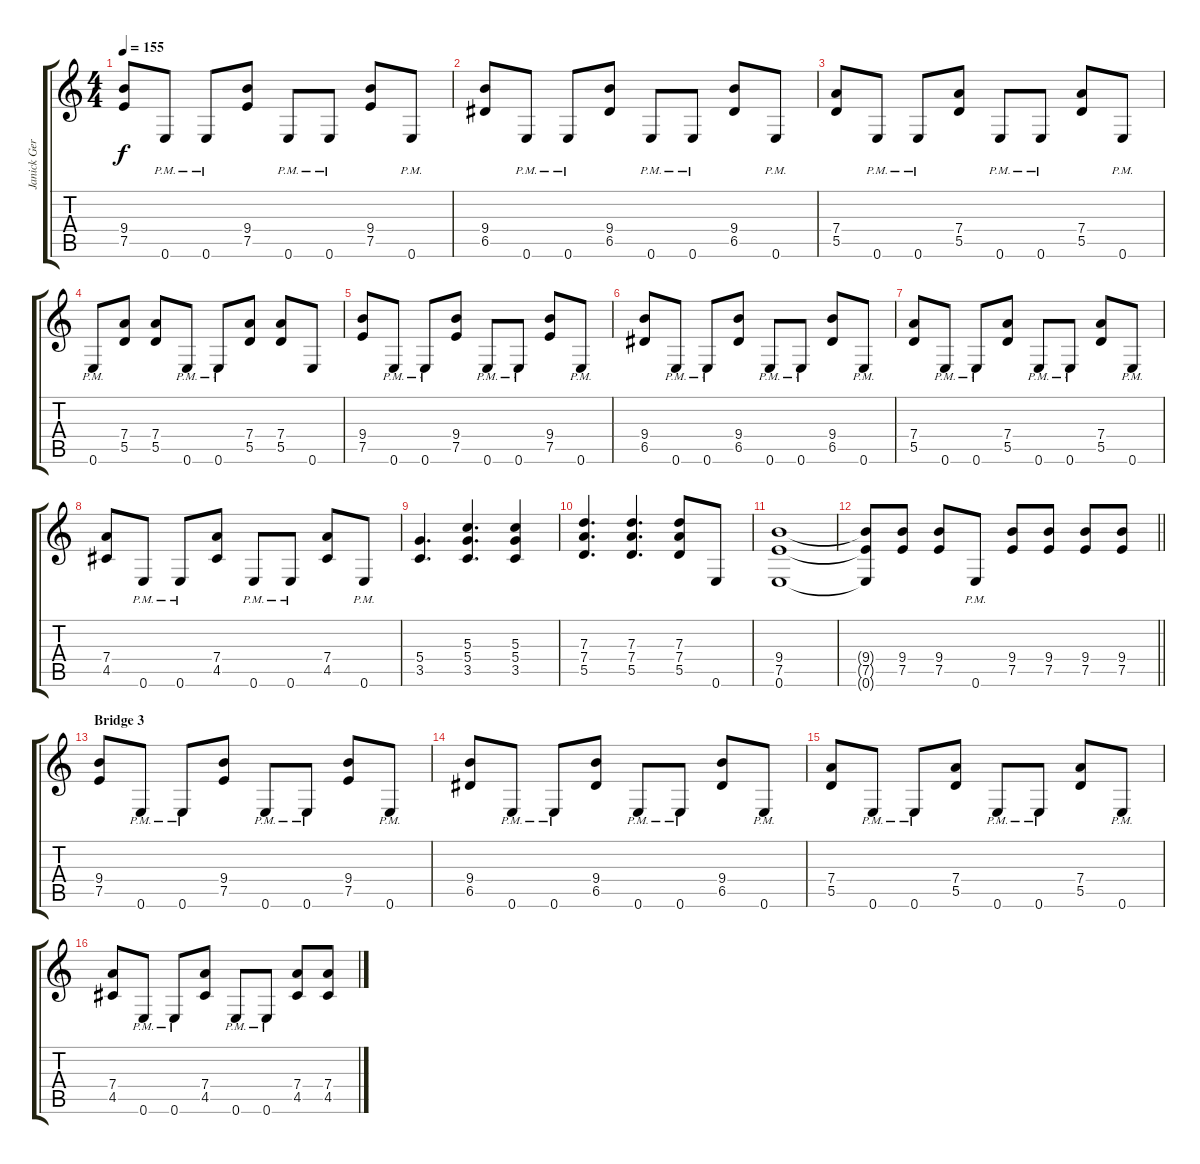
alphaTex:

\track ("Janick Gers" "Janick Ger") {instrument overdrivenguitar}
\staff {score tabs}
\tuning (E4 B3 G3 D3 A2 E2) {hide}
\ts (4 4)
\tempo 155
\clef g2
\ks c
(9.4 7.5).8{dy f} 0.6{pm}.8 0.6{pm}.8 (9.4 7.5).8 0.6{pm}.8 0.6{pm}.8 (9.4 7.5).8 0.6{pm}.8 |
(9.4 6.5).8 0.6{pm}.8 0.6{pm}.8 (9.4 6.5).8 0.6{pm}.8 0.6{pm}.8 (9.4 6.5).8 0.6{pm}.8 |
(7.4 5.5).8 0.6{pm}.8 0.6{pm}.8 (7.4 5.5).8 0.6{pm}.8 0.6{pm}.8 (7.4 5.5).8 0.6{pm}.8 |
0.6{pm}.8 (7.4 5.5).8 (7.4 5.5).8 0.6{pm}.8 0.6{pm}.8 (7.4 5.5).8 (7.4 5.5).8 0.6.8 |
(9.4 7.5).8 0.6{pm}.8 0.6{pm}.8 (9.4 7.5).8 0.6{pm}.8 0.6{pm}.8 (9.4 7.5).8 0.6{pm}.8 |
(9.4 6.5).8 0.6{pm}.8 0.6{pm}.8 (9.4 6.5).8 0.6{pm}.8 0.6{pm}.8 (9.4 6.5).8 0.6{pm}.8 |
(7.4 5.5).8 0.6{pm}.8 0.6{pm}.8 (7.4 5.5).8 0.6{pm}.8 0.6{pm}.8 (7.4 5.5).8 0.6{pm}.8 |
(7.4 4.5).8 0.6{pm}.8 0.6{pm}.8 (7.4 4.5).8 0.6{pm}.8 0.6{pm}.8 (7.4 4.5).8 0.6{pm}.8 |
(5.4 3.5).4{d} (5.3 5.4 3.5).4{d} (5.3 5.4 3.5).4 |
(7.3 7.4 5.5).4{d} (7.3 7.4 5.5).4{d} (7.3 7.4 5.5).8 0.6.8 |
(9.4 7.5 0.6).1 |
\barLineRight lightlight
(9.4{t} 7.5{t} 0.6{t}).8 (9.4 7.5).8 (9.4 7.5).8 0.6{pm}.8 (9.4 7.5).8 (9.4 7.5).8 (9.4 7.5).8 (9.4 7.5).8 |
\section ("" "Bridge 3")
(9.4 7.5).8 0.6{pm}.8 0.6{pm}.8 (9.4 7.5).8 0.6{pm}.8 0.6{pm}.8 (9.4 7.5).8 0.6{pm}.8 |
(9.4 6.5).8 0.6{pm}.8 0.6{pm}.8 (9.4 6.5).8 0.6{pm}.8 0.6{pm}.8 (9.4 6.5).8 0.6{pm}.8 |
(7.4 5.5).8 0.6{pm}.8 0.6{pm}.8 (7.4 5.5).8 0.6{pm}.8 0.6{pm}.8 (7.4 5.5).8 0.6{pm}.8 |
(7.4 4.5).8 0.6{pm}.8 0.6{pm}.8 (7.4 4.5).8 0.6{pm}.8 0.6{pm}.8 (7.4 4.5).8 (7.4 4.5).8
